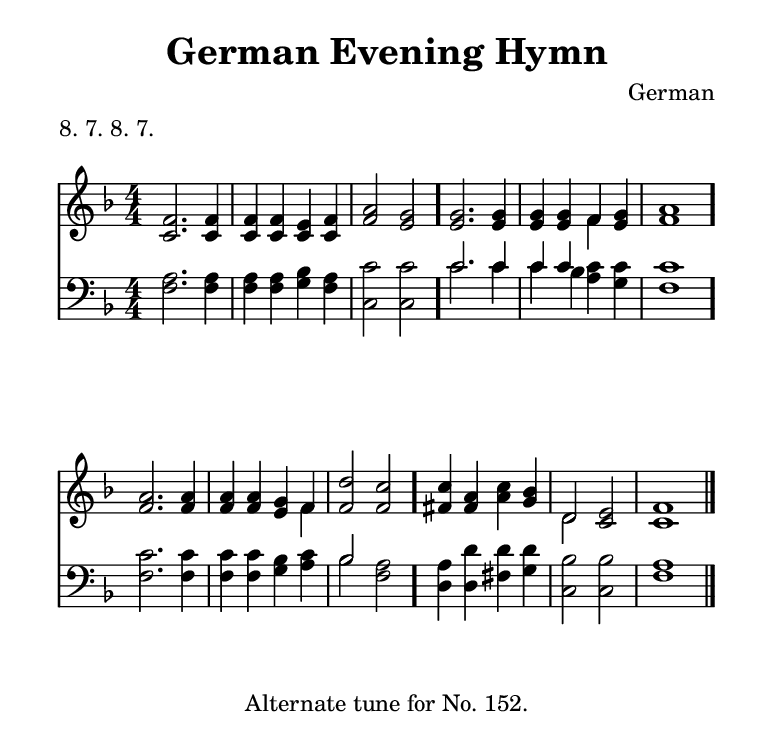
\include "common/global.ily"
\paper {
  \include "common/paper.ily"
  ragged-last-bottom = ##t
  system-count = #(cond (is-eogsized 2) (#t #f))
  system-system-spacing.padding = 11
}

\header{
  hymnnumber = "2"
  title = "German Evening Hymn"
  tunename = ""
  meter = "8. 7. 8. 7."
  composer = "German"
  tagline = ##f
}

global = {
  \include "common/overrides.ily"
  \override Staff.TimeSignature.style = #'numbered
  \time 4/4
  \override Score.MetronomeMark.transparent = ##t % hide all fermata changes too
  \tempo 4=100
  \key f \major
  \autoBeamOff
}

notesSoprano = {
\global
\relative c' {

  f2. f4 | f f e f | a2 g | \bar "."
  g2. g4 | g g f g | a1 | \bar "."
  a2. a4 | a a g f | d'2 c | \bar "."
  c4 a c bes | d,2 e | f1 | \bar "|."

}
}

notesAlto = {
\global
\relative e' {

  c2. c4 | c c c c | f2 e |
  e2. e4 | e e f e | f1 |
  f2. f4 | f f e f | f2 f |
  fis4 fis a g | d2 c | c1 |

}
}

notesTenor = {
\global
\relative a {

  a2. a4 | a a bes a | c2 c |
  c2. c4 | c c c c | c1 |
  c2. c4 | c4 c bes c | bes2 a |
  a4 d d d | bes2 bes | a1 |

}
}

notesBass = {
\global
\relative f {

  f2. f4 | f f g f | c2 c |
  c'2. c4 | c bes a g | f1 |
  f2. f4 | f f g a | bes2 f |
  d4 d fis g | c,2 c | f1 |

}
}

\score {
  \context ChoirStaff <<
    \context Staff = upper <<
      \set Staff.autoBeaming = ##f
      \set ChoirStaff.systemStartDelimiter = #'SystemStartBar
      \set ChoirStaff.printPartCombineTexts = ##f
      \partcombine #'(2 . 9) \notesSoprano \notesAlto
    >>
    \context Staff = men <<
      \set Staff.autoBeaming = ##f
      \clef bass
      \set ChoirStaff.printPartCombineTexts = ##f
      \partcombine #'(2 . 9) \notesTenor \notesBass
    >>
  >>
  \layout {
    \include "common/layout.ily"
  }
  \midi{
    \include "common/midi.ily"
  }
}

\noPageBreak \markup { \fill-line { "Alternate tune for No. 152." } }

\version "2.19.49"  % necessary for upgrading to future LilyPond versions.

% vi:set et ts=2 sw=2 ai nocindent syntax=lilypond:
